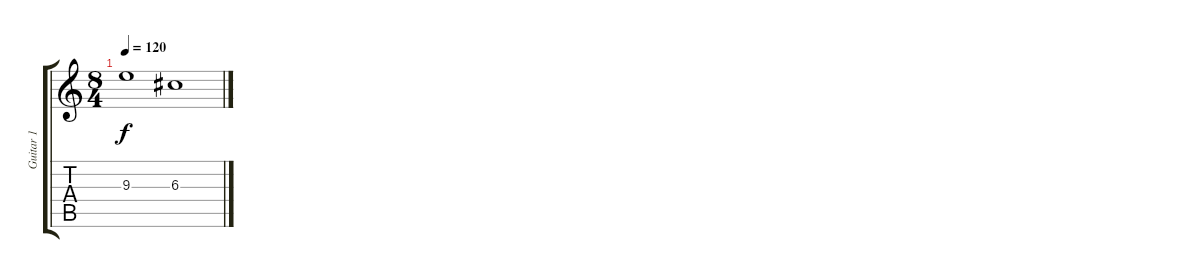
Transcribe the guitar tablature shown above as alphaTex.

\track ("Guitar 1" "Guitar 1") {instrument electricguitarclean}
\staff {score tabs}
\tuning (E4 B3 G3 D3 A2 E2) {hide}
\ts (8 4)
\tempo 120
\clef g2
\ks c
9.3{t}.1{dy f} 6.3.1
